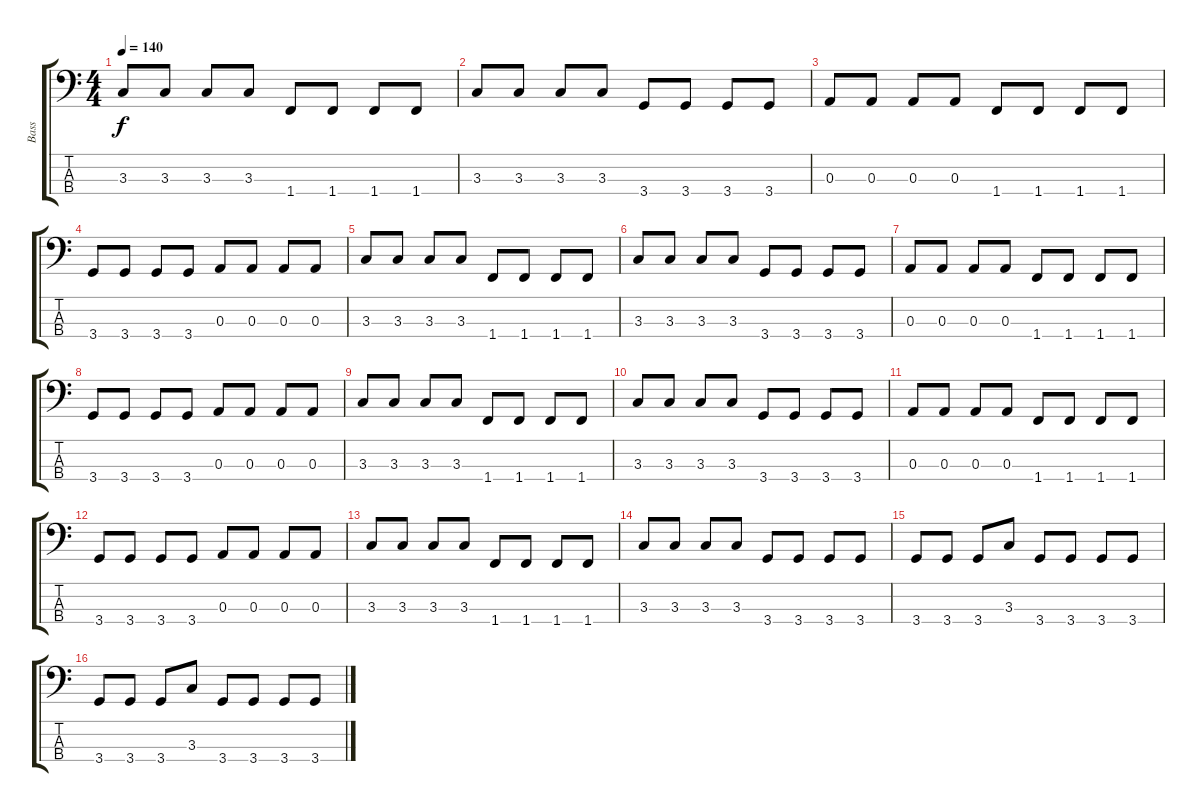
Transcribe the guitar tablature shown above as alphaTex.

\track ("Bass" "Bass") {instrument electricbassfinger}
\staff {score tabs}
\tuning (G2 D2 A1 E1) {hide}
\ts (4 4)
\tempo 140
\clef f4
\ks c
3.3.8{dy f} 3.3.8 3.3.8 3.3.8 1.4.8 1.4.8 1.4.8 1.4.8 |
3.3.8 3.3.8 3.3.8 3.3.8 3.4.8 3.4.8 3.4.8 3.4.8 |
0.3.8 0.3.8 0.3.8 0.3.8 1.4.8 1.4.8 1.4.8 1.4.8 |
3.4.8 3.4.8 3.4.8 3.4.8 0.3.8 0.3.8 0.3.8 0.3.8 |
3.3.8 3.3.8 3.3.8 3.3.8 1.4.8 1.4.8 1.4.8 1.4.8 |
3.3.8 3.3.8 3.3.8 3.3.8 3.4.8 3.4.8 3.4.8 3.4.8 |
0.3.8 0.3.8 0.3.8 0.3.8 1.4.8 1.4.8 1.4.8 1.4.8 |
3.4.8 3.4.8 3.4.8 3.4.8 0.3.8 0.3.8 0.3.8 0.3.8 |
3.3.8 3.3.8 3.3.8 3.3.8 1.4.8 1.4.8 1.4.8 1.4.8 |
3.3.8 3.3.8 3.3.8 3.3.8 3.4.8 3.4.8 3.4.8 3.4.8 |
0.3.8 0.3.8 0.3.8 0.3.8 1.4.8 1.4.8 1.4.8 1.4.8 |
3.4.8 3.4.8 3.4.8 3.4.8 0.3.8 0.3.8 0.3.8 0.3.8 |
3.3.8 3.3.8 3.3.8 3.3.8 1.4.8 1.4.8 1.4.8 1.4.8 |
3.3.8 3.3.8 3.3.8 3.3.8 3.4.8 3.4.8 3.4.8 3.4.8 |
3.4.8 3.4.8 3.4.8 3.3.8 3.4.8 3.4.8 3.4.8 3.4.8 |
3.4.8 3.4.8 3.4.8 3.3.8 3.4.8 3.4.8 3.4.8 3.4.8
